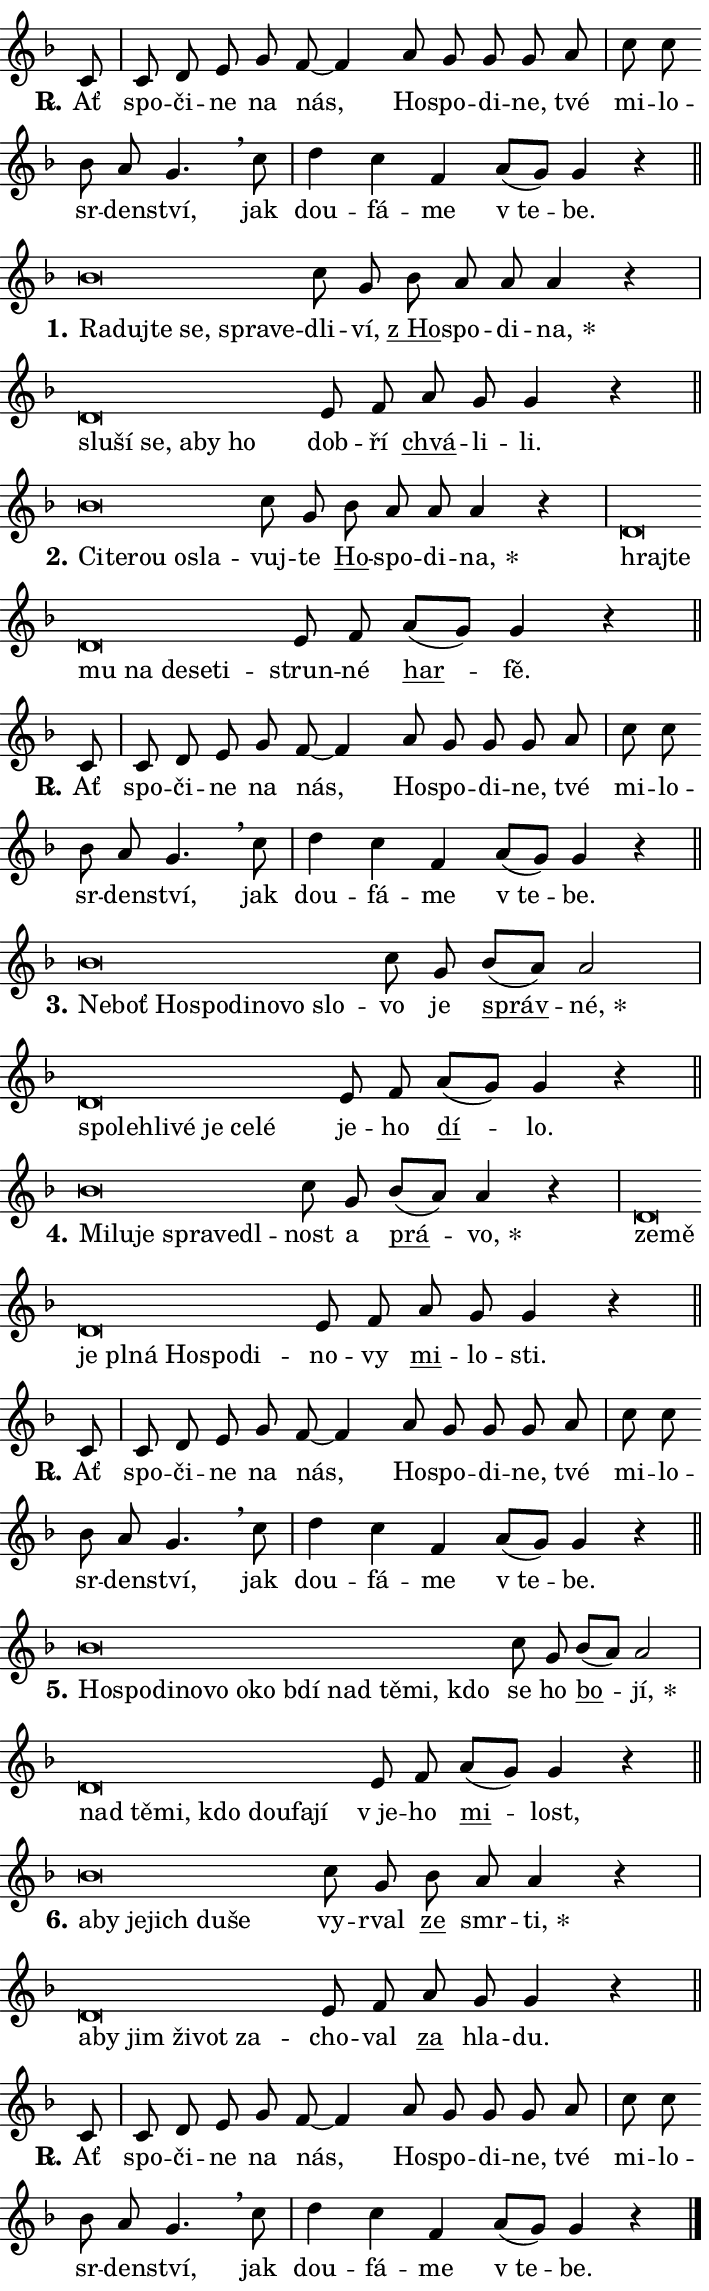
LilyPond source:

\version "2.24.0"
\header { tagline = "" }
\paper {
  indent = 0\cm
  top-margin = 0\cm
  right-margin = 0.13\cm % to fit lyric hyphens
  bottom-margin = 0\cm
  left-margin = 0\cm
  paper-width = 12\cm
  page-breaking = #ly:one-page-breaking
  system-system-spacing.basic-distance = #11
  score-system-spacing.basic-distance = #11
  ragged-last = ##f
}


%% Author: Thomas Morley
%% https://lists.gnu.org/archive/html/lilypond-user/2020-05/msg00002.html
#(define (line-position grob)
"Returns position of @var[grob} in current system:
   @code{'start}, if at first time-step
   @code{'end}, if at last time-step
   @code{'middle} otherwise
"
  (let* ((col (ly:item-get-column grob))
         (ln (ly:grob-object col 'left-neighbor))
         (rn (ly:grob-object col 'right-neighbor))
         (col-to-check-left (if (ly:grob? ln) ln col))
         (col-to-check-right (if (ly:grob? rn) rn col))
         (break-dir-left
           (and
             (ly:grob-property col-to-check-left 'non-musical #f)
             (ly:item-break-dir col-to-check-left)))
         (break-dir-right
           (and
             (ly:grob-property col-to-check-right 'non-musical #f)
             (ly:item-break-dir col-to-check-right))))
        (cond ((eqv? 1 break-dir-left) 'start)
              ((eqv? -1 break-dir-right) 'end)
              (else 'middle))))

#(define (tranparent-at-line-position vctor)
  (lambda (grob)
  "Relying on @code{line-position} select the relevant enry from @var{vctor}.
Used to determine transparency,"
    (case (line-position grob)
      ((end) (not (vector-ref vctor 0)))
      ((middle) (not (vector-ref vctor 1)))
      ((start) (not (vector-ref vctor 2))))))

noteHeadBreakVisibility =
#(define-music-function (break-visibility)(vector?)
"Makes @code{NoteHead}s transparent relying on @var{break-visibility}"
#{
  \override NoteHead.transparent =
    #(tranparent-at-line-position break-visibility)
#})

#(define delete-ledgers-for-transparent-note-heads
  (lambda (grob)
    "Reads whether a @code{NoteHead} is transparent.
If so this @code{NoteHead} is removed from @code{'note-heads} from
@var{grob}, which is supposed to be @code{LedgerLineSpanner}.
As a result ledgers are not printed for this @code{NoteHead}"
    (let* ((nhds-array (ly:grob-object grob 'note-heads))
           (nhds-list
             (if (ly:grob-array? nhds-array)
                 (ly:grob-array->list nhds-array)
                 '()))
           ;; Relies on the transparent-property being done before
           ;; Staff.LedgerLineSpanner.after-line-breaking is executed.
           ;; This is fragile ...
           (to-keep
             (remove
               (lambda (nhd)
                 (ly:grob-property nhd 'transparent #f))
               nhds-list)))
      ;; TODO find a better method to iterate over grob-arrays, similiar
      ;; to filter/remove etc for lists
      ;; For now rebuilt from scratch
      (set! (ly:grob-object grob 'note-heads)  '())
      (for-each
        (lambda (nhd)
          (ly:pointer-group-interface::add-grob grob 'note-heads nhd))
        to-keep))))

squashNotes = {
  \override NoteHead.X-extent = #'(-0.2 . 0.2)
  \override NoteHead.Y-extent = #'(-0.75 . 0)
  \override NoteHead.stencil =
    #(lambda (grob)
       (let ((pos (ly:grob-property grob 'staff-position)))
         (begin
           (if (< pos -7) (display "ERROR: Lower brevis then expected\n") (display ""))
           (if (<= pos -6) ly:text-interface::print ly:note-head::print))))
}
unSquashNotes = {
  \revert NoteHead.X-extent
  \revert NoteHead.Y-extent
  \revert NoteHead.stencil
}

hideNotes = \noteHeadBreakVisibility #begin-of-line-visible
unHideNotes = \noteHeadBreakVisibility #all-visible

% work-around for resetting accidentals
% https://lilypond.org/doc/v2.23/Documentation/notation/displaying-rhythms#unmetered-music
cadenzaMeasure = {
  \cadenzaOff
  \partial 1024 s1024
  \cadenzaOn
}

#(define-markup-command (accent layout props text) (markup?)
  "Underline accented syllable"
  (interpret-markup layout props
    #{\markup \override #'(offset . 4.3) \underline { #text }#}))

responsum = \markup \concat {
  "R" \hspace #-1.05 \path #0.1 #'((moveto 0 0.07) (lineto 0.9 0.8)) \hspace #0.05 "."
}

spaceSize = #0.6828661417322834 % exact space size for TeX Gyre Schola

\layout {
  \context {
    \Staff
    \remove "Time_signature_engraver"
    \override LedgerLineSpanner.after-line-breaking = #delete-ledgers-for-transparent-note-heads
  }
  \context {
    \Lyrics {
      \override LyricSpace.minimum-distance = \spaceSize
      \override LyricText.font-name = #"TeX Gyre Schola"
      \override LyricText.font-size = 1
      \override StanzaNumber.font-name = #"TeX Gyre Schola Bold"
      \override StanzaNumber.font-size = 1
    }
  }
  \context {
    \Score 
    \override NoteHead.text =
      #(lambda (grob) 
        (let ((pos (ly:grob-property grob 'staff-position)))
          #{\markup {
            \combine
              \halign #-0.55 \raise #(if (= pos -6) 0 0.5) \override #'(thickness . 2) \draw-line #'(3.2 . 0)
              \musicglyph "noteheads.sM1"
          }#}))
  }
}

% magnetic-lyrics.ily
%
%   written by
%     Jean Abou Samra <jean@abou-samra.fr>
%     Werner Lemberg <wl@gnu.org>
%
%   adapted by
%     Jiri Hon <jiri.hon@gmail.com>
%
% Version 2022-Apr-15

% https://www.mail-archive.com/lilypond-user@gnu.org/msg149350.html

#(define (Left_hyphen_pointer_engraver context)
   "Collect syllable-hyphen-syllable occurrences in lyrics and store
them in properties.  This engraver only looks to the left.  For
example, if the lyrics input is @code{foo -- bar}, it does the
following.

@itemize @bullet
@item
Set the @code{text} property of the @code{LyricHyphen} grob between
@q{foo} and @q{bar} to @code{foo}.

@item
Set the @code{left-hyphen} property of the @code{LyricText} grob with
text @q{foo} to the @code{LyricHyphen} grob between @q{foo} and
@q{bar}.
@end itemize

Use this auxiliary engraver in combination with the
@code{lyric-@/text::@/apply-@/magnetic-@/offset!} hook."
   (let ((hyphen #f)
         (text #f))
     (make-engraver
      (acknowledgers
       ((lyric-syllable-interface engraver grob source-engraver)
        (set! text grob)))
      (end-acknowledgers
       ((lyric-hyphen-interface engraver grob source-engraver)
        ;(when (not (grob::has-interface grob 'lyric-space-interface))
          (set! hyphen grob)));)
      ((stop-translation-timestep engraver)
       (when (and text hyphen)
         (ly:grob-set-object! text 'left-hyphen hyphen))
       (set! text #f)
       (set! hyphen #f)))))

#(define (lyric-text::apply-magnetic-offset! grob)
   "If the space between two syllables is less than the value in
property @code{LyricText@/.details@/.squash-threshold}, move the right
syllable to the left so that it gets concatenated with the left
syllable.

Use this function as a hook for
@code{LyricText@/.after-@/line-@/breaking} if the
@code{Left_@/hyphen_@/pointer_@/engraver} is active."
   (let ((hyphen (ly:grob-object grob 'left-hyphen #f)))
     (when hyphen
       (let ((left-text (ly:spanner-bound hyphen LEFT)))
         (when (grob::has-interface left-text 'lyric-syllable-interface)
           (let* ((common (ly:grob-common-refpoint grob left-text X))
                  (this-x-ext (ly:grob-extent grob common X))
                  (left-x-ext
                   (begin
                     ;; Trigger magnetism for left-text.
                     (ly:grob-property left-text 'after-line-breaking)
                     (ly:grob-extent left-text common X)))
                  ;; `delta` is the gap width between two syllables.
                  (delta (- (interval-start this-x-ext)
                            (interval-end left-x-ext)))
                  (details (ly:grob-property grob 'details))
                  (threshold (assoc-get 'squash-threshold details 0.2)))
             (when (< delta threshold)
               (let* (;; We have to manipulate the input text so that
                      ;; ligatures crossing syllable boundaries are not
                      ;; disabled.  For languages based on the Latin
                      ;; script this is essentially a beautification.
                      ;; However, for non-Western scripts it can be a
                      ;; necessity.
                      (lt (ly:grob-property left-text 'text))
                      (rt (ly:grob-property grob 'text))
                      (is-space (grob::has-interface hyphen 'lyric-space-interface))
                      (space (if is-space " " ""))
                      (extra-delta (if is-space spaceSize 0))
                      ;; Append new syllable.
                      (ltrt-space (if (and (string? lt) (string? rt))
                                (string-append lt space rt)
                                (make-concat-markup (list lt space rt))))
                      ;; Right-align `ltrt` to the right side.
                      (ltrt-space-markup (grob-interpret-markup
                               grob
                               (make-translate-markup
                                (cons (interval-length this-x-ext) 0)
                                (make-right-align-markup ltrt-space)))))
                 (begin
                   ;; Don't print `left-text`.
                   (ly:grob-set-property! left-text 'stencil #f)
                   ;; Set text and stencil (which holds all collected
                   ;; syllables so far) and shift it to the left.
                   (ly:grob-set-property! grob 'text ltrt-space)
                   (ly:grob-set-property! grob 'stencil ltrt-space-markup)
                   (ly:grob-translate-axis! grob (- (- delta extra-delta)) X))))))))))


#(define (lyric-hyphen::displace-bounds-first grob)
   ;; Make very sure this callback isn't triggered too early.
   (let ((left (ly:spanner-bound grob LEFT))
         (right (ly:spanner-bound grob RIGHT)))
     (ly:grob-property left 'after-line-breaking)
     (ly:grob-property right 'after-line-breaking)
     (ly:lyric-hyphen::print grob)))

squashThreshold = #0.4

\layout {
  \context {
    \Lyrics
    \consists #Left_hyphen_pointer_engraver
    \override LyricText.after-line-breaking =
      #lyric-text::apply-magnetic-offset!
    \override LyricHyphen.stencil = #lyric-hyphen::displace-bounds-first
    \override LyricText.details.squash-threshold = \squashThreshold
    \override LyricHyphen.minimum-distance = 0
    \override LyricHyphen.minimum-length = \squashThreshold
  }
}

squashText = \override LyricText.details.squash-threshold = 9999
unSquashText = \override LyricText.details.squash-threshold = \squashThreshold

leftText = \override LyricText.self-alignment-X = #LEFT
unLeftText = \revert LyricText.self-alignment-X

starOffset = #(lambda (grob) 
                (let ((x_offset (ly:self-alignment-interface::aligned-on-x-parent grob)))
                  (if (= x_offset 0) 0 (+ x_offset 1.2))))

star = #(define-music-function (syllable)(string?)
"Append star separator at the end of a syllable"
#{
  \once \override LyricText.X-offset = #starOffset
  \lyricmode { \markup {
    #syllable
    \override #'((font-name . "TeX Gyre Schola Bold")) \hspace #0.2 \lower #0.65 \larger "*"
  } }
#})

starAccent = #(define-music-function (syllable)(string?)
"Append star separator at the end of a syllable and make accent"
#{
  \once \override LyricText.X-offset = #starOffset
  \lyricmode { \markup {
    \accent #syllable
    \override #'((font-name . "TeX Gyre Schola Bold")) \hspace #0.2 \lower #0.65 \larger "*"
  } }
#})

breath = #(define-music-function (syllable)(string?)
"Append breathing indicator at the end of a syllable"
#{
  \lyricmode { \markup { #syllable "+" } }
#})

optionalBreath = #(define-music-function (syllable)(string?)
"Append optional breathing indicator at the end of a syllable"
#{
  \lyricmode { \markup { #syllable "(+)" } }
#})


\score {
    <<
        \new Voice = "melody" { \cadenzaOn \key f \major \relative { c'8 \cadenzaMeasure \bar "|" c d e \bar "" g f~ f4 \bar "" a8 g \bar "" g g a \cadenzaMeasure \bar "|" c c \bar "" bes a g4. \breathe c8 \cadenzaMeasure \bar "|" d4 c \bar "" f, a8[( g)] g4 r \cadenzaMeasure \bar "||" \break } }
        \new Lyrics \lyricsto "melody" { \lyricmode { \set stanza = \responsum
Ať spo -- či -- ne na nás, Ho -- spo -- di -- ne, tvé mi -- lo -- sr -- den -- ství, jak dou -- fá -- me "v te" -- be. } }
    >>
    \layout {}
}

\score {
    <<
        \new Voice = "melody" { \cadenzaOn \key f \major \relative { \squashNotes bes'\breve*1/16 \hideNotes \breve*1/16 \bar "" \breve*1/16 \bar "" \breve*1/16 \bar "" \breve*1/16 \breve*1/16 \bar "" \unHideNotes \unSquashNotes c8 g \bar "" bes a a a4 r \cadenzaMeasure \bar "|" \squashNotes d,\breve*1/16 \hideNotes \breve*1/16 \bar "" \breve*1/16 \bar "" \breve*1/16 \bar "" \breve*1/16 \breve*1/16 \bar "" \unHideNotes \unSquashNotes e8 f \bar "" a g g4 r \cadenzaMeasure \bar "||" \break } }
        \new Lyrics \lyricsto "melody" { \lyricmode { \set stanza = "1."
\leftText Ra -- \squashText duj -- te se, spra -- ve -- \unLeftText \unSquashText dli -- ví, \markup \accent "z Ho" -- spo -- di -- \star na, \leftText slu -- \squashText ší se, a -- by ho \unLeftText \unSquashText dob -- ří \markup \accent chvá -- li -- li. } }
    >>
    \layout {}
}

\score {
    <<
        \new Voice = "melody" { \cadenzaOn \key f \major \relative { \squashNotes bes'\breve*1/16 \hideNotes \breve*1/16 \bar "" \breve*1/16 \bar "" \breve*1/16 \breve*1/16 \bar "" \unHideNotes \unSquashNotes c8 g \bar "" bes a a a4 r \cadenzaMeasure \bar "|" \squashNotes d,\breve*1/16 \hideNotes \breve*1/16 \bar "" \breve*1/16 \bar "" \breve*1/16 \bar "" \breve*1/16 \bar "" \breve*1/16 \breve*1/16 \bar "" \unHideNotes \unSquashNotes e8 f \bar "" a[( g)] g4 r \cadenzaMeasure \bar "||" \break } }
        \new Lyrics \lyricsto "melody" { \lyricmode { \set stanza = "2."
\leftText Ci -- \squashText te -- rou o -- sla -- \unLeftText \unSquashText vuj -- te \markup \accent Ho -- spo -- di -- \star na, \leftText hraj -- \squashText te mu na de -- se -- ti -- \unLeftText \unSquashText strun -- né \markup \accent har -- fě. } }
    >>
    \layout {}
}

\score {
    <<
        \new Voice = "melody" { \cadenzaOn \key f \major \relative { c'8 \cadenzaMeasure \bar "|" c d e \bar "" g f~ f4 \bar "" a8 g \bar "" g g a \cadenzaMeasure \bar "|" c c \bar "" bes a g4. \breathe c8 \cadenzaMeasure \bar "|" d4 c \bar "" f, a8[( g)] g4 r \cadenzaMeasure \bar "||" \break } }
        \new Lyrics \lyricsto "melody" { \lyricmode { \set stanza = \responsum
Ať spo -- či -- ne na nás, Ho -- spo -- di -- ne, tvé mi -- lo -- sr -- den -- ství, jak dou -- fá -- me "v te" -- be. } }
    >>
    \layout {}
}

\score {
    <<
        \new Voice = "melody" { \cadenzaOn \key f \major \relative { \squashNotes bes'\breve*1/16 \hideNotes \breve*1/16 \bar "" \breve*1/16 \bar "" \breve*1/16 \bar "" \breve*1/16 \bar "" \breve*1/16 \bar "" \breve*1/16 \breve*1/16 \bar "" \unHideNotes \unSquashNotes c8 g \bar "" bes[( a)] a2 \cadenzaMeasure \bar "|" \squashNotes d,\breve*1/16 \hideNotes \breve*1/16 \bar "" \breve*1/16 \bar "" \breve*1/16 \bar "" \breve*1/16 \bar "" \breve*1/16 \breve*1/16 \bar "" \unHideNotes \unSquashNotes e8 f \bar "" a[( g)] g4 r \cadenzaMeasure \bar "||" \break } }
        \new Lyrics \lyricsto "melody" { \lyricmode { \set stanza = "3."
\leftText Ne -- \squashText boť Ho -- spo -- di -- no -- vo slo -- \unLeftText \unSquashText vo je \markup \accent správ -- \star né, \leftText spo -- \squashText leh -- li -- vé je ce -- lé \unLeftText \unSquashText je -- ho \markup \accent dí -- lo. } }
    >>
    \layout {}
}

\score {
    <<
        \new Voice = "melody" { \cadenzaOn \key f \major \relative { \squashNotes bes'\breve*1/16 \hideNotes \breve*1/16 \bar "" \breve*1/16 \bar "" \breve*1/16 \bar "" \breve*1/16 \breve*1/16 \bar "" \unHideNotes \unSquashNotes c8 g \bar "" bes[( a)] a4 r \cadenzaMeasure \bar "|" \squashNotes d,\breve*1/16 \hideNotes \breve*1/16 \bar "" \breve*1/16 \bar "" \breve*1/16 \bar "" \breve*1/16 \bar "" \breve*1/16 \bar "" \breve*1/16 \breve*1/16 \bar "" \unHideNotes \unSquashNotes e8 f \bar "" a g g4 r \cadenzaMeasure \bar "||" \break } }
        \new Lyrics \lyricsto "melody" { \lyricmode { \set stanza = "4."
\leftText Mi -- \squashText lu -- je spra -- ve -- dl -- \unLeftText \unSquashText nost a \markup \accent prá -- \star vo, \leftText ze -- \squashText mě je pl -- ná Ho -- spo -- di -- \unLeftText \unSquashText no -- vy \markup \accent mi -- lo -- sti. } }
    >>
    \layout {}
}

\score {
    <<
        \new Voice = "melody" { \cadenzaOn \key f \major \relative { c'8 \cadenzaMeasure \bar "|" c d e \bar "" g f~ f4 \bar "" a8 g \bar "" g g a \cadenzaMeasure \bar "|" c c \bar "" bes a g4. \breathe c8 \cadenzaMeasure \bar "|" d4 c \bar "" f, a8[( g)] g4 r \cadenzaMeasure \bar "||" \break } }
        \new Lyrics \lyricsto "melody" { \lyricmode { \set stanza = \responsum
Ať spo -- či -- ne na nás, Ho -- spo -- di -- ne, tvé mi -- lo -- sr -- den -- ství, jak dou -- fá -- me "v te" -- be. } }
    >>
    \layout {}
}

\score {
    <<
        \new Voice = "melody" { \cadenzaOn \key f \major \relative { \squashNotes bes'\breve*1/16 \hideNotes \breve*1/16 \bar "" \breve*1/16 \bar "" \breve*1/16 \bar "" \breve*1/16 \bar "" \breve*1/16 \bar "" \breve*1/16 \bar "" \breve*1/16 \bar "" \breve*1/16 \bar "" \breve*1/16 \bar "" \breve*1/16 \breve*1/16 \bar "" \unHideNotes \unSquashNotes c8 g \bar "" bes[( a)] a2 \cadenzaMeasure \bar "|" \squashNotes d,\breve*1/16 \hideNotes \breve*1/16 \bar "" \breve*1/16 \bar "" \breve*1/16 \bar "" \breve*1/16 \bar "" \breve*1/16 \breve*1/16 \bar "" \unHideNotes \unSquashNotes e8 f \bar "" a[( g)] g4 r \cadenzaMeasure \bar "||" \break } }
        \new Lyrics \lyricsto "melody" { \lyricmode { \set stanza = "5."
\leftText Ho -- \squashText spo -- di -- no -- vo o -- ko bdí nad tě -- mi, kdo \unLeftText \unSquashText se ho \markup \accent bo -- \star jí, \leftText nad \squashText tě -- mi, kdo dou -- fa -- jí \unLeftText \unSquashText "v je" -- ho \markup \accent mi -- lost, } }
    >>
    \layout {}
}

\score {
    <<
        \new Voice = "melody" { \cadenzaOn \key f \major \relative { \squashNotes bes'\breve*1/16 \hideNotes \breve*1/16 \bar "" \breve*1/16 \bar "" \breve*1/16 \bar "" \breve*1/16 \breve*1/16 \bar "" \unHideNotes \unSquashNotes c8 g \bar "" bes a a4 r \cadenzaMeasure \bar "|" \squashNotes d,\breve*1/16 \hideNotes \breve*1/16 \bar "" \breve*1/16 \bar "" \breve*1/16 \bar "" \breve*1/16 \breve*1/16 \bar "" \unHideNotes \unSquashNotes e8 f \bar "" a g g4 r \cadenzaMeasure \bar "||" \break } }
        \new Lyrics \lyricsto "melody" { \lyricmode { \set stanza = "6."
\leftText a -- \squashText by je -- jich du -- še \unLeftText \unSquashText vy -- rval \markup \accent ze smr -- \star ti, \leftText a -- \squashText by jim ži -- vot za -- \unLeftText \unSquashText cho -- val \markup \accent za hla -- du. } }
    >>
    \layout {}
}

\score {
    <<
        \new Voice = "melody" { \cadenzaOn \key f \major \relative { c'8 \cadenzaMeasure \bar "|" c d e \bar "" g f~ f4 \bar "" a8 g \bar "" g g a \cadenzaMeasure \bar "|" c c \bar "" bes a g4. \breathe c8 \cadenzaMeasure \bar "|" d4 c \bar "" f, a8[( g)] g4 r \cadenzaMeasure \bar "||" \break } \bar "|." }
        \new Lyrics \lyricsto "melody" { \lyricmode { \set stanza = \responsum
Ať spo -- či -- ne na nás, Ho -- spo -- di -- ne, tvé mi -- lo -- sr -- den -- ství, jak dou -- fá -- me "v te" -- be. } }
    >>
    \layout {}
}
